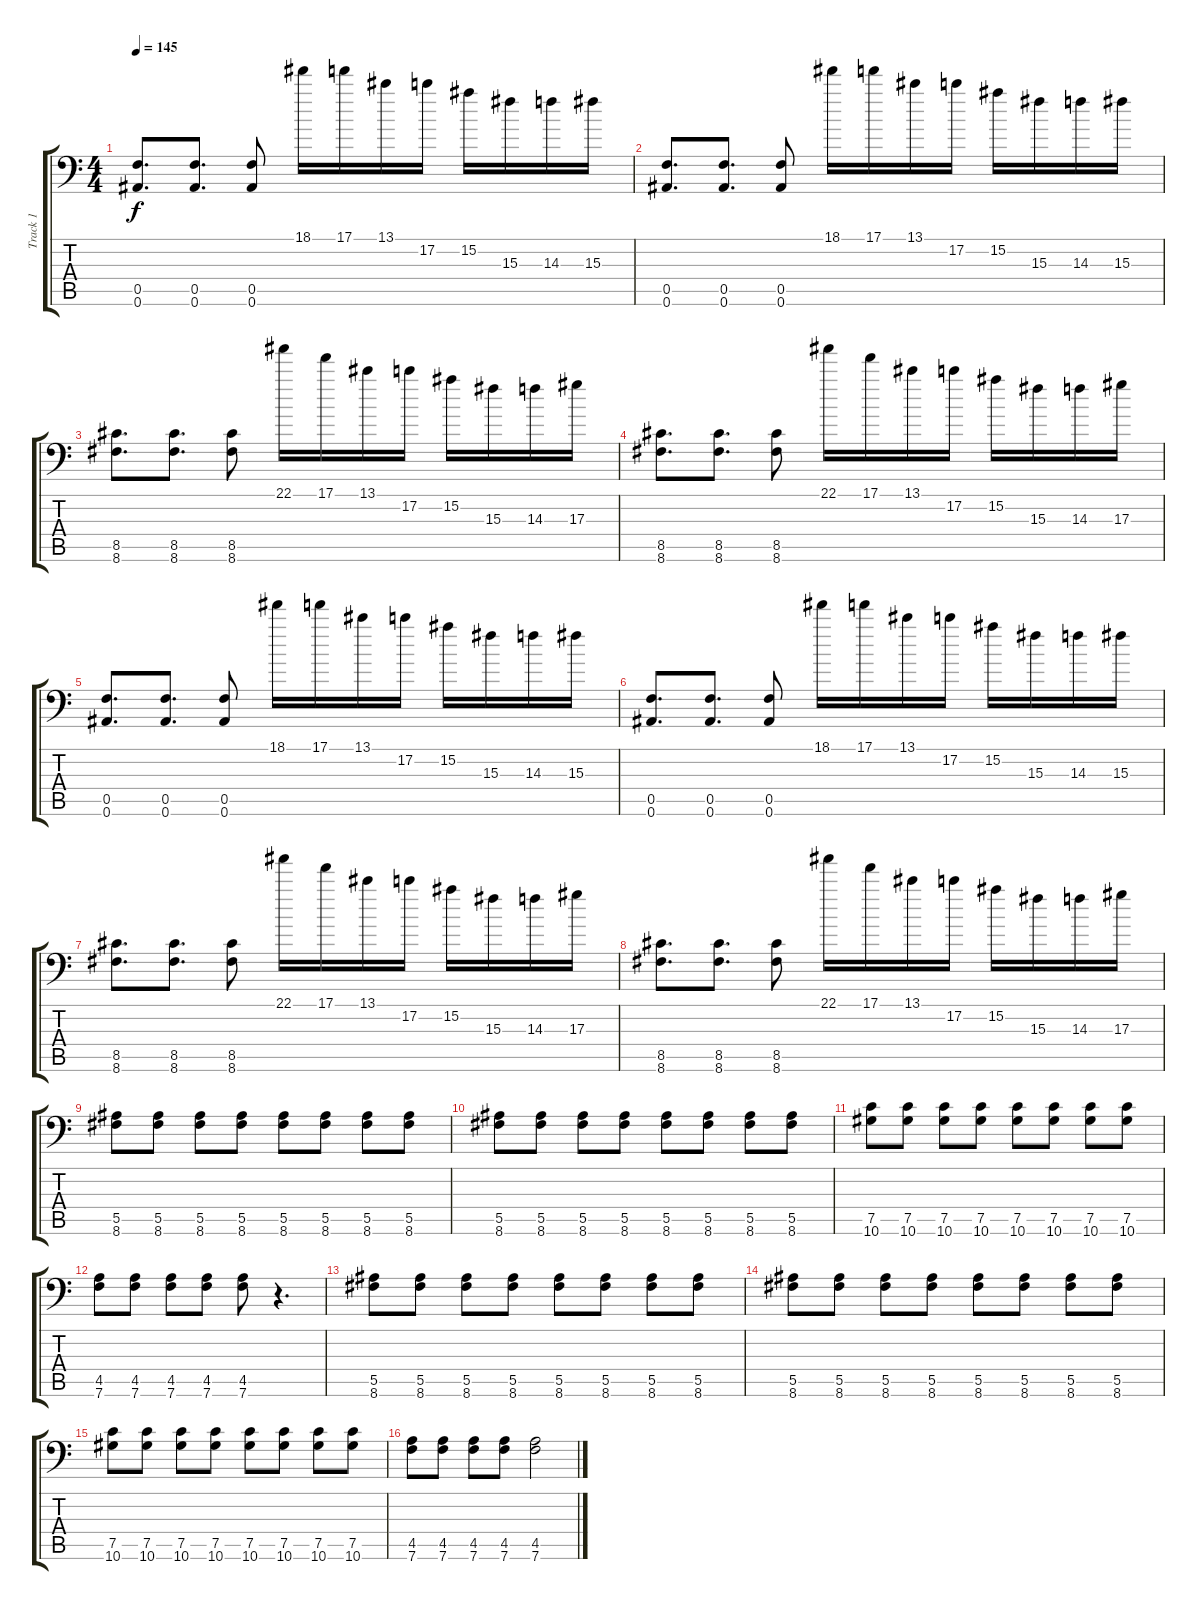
\track ("Track 1" "Track 1") {instrument distortionguitar}
\staff {score tabs}
\tuning (C4 G3 Eb3 Bb2 F2 Bb1) {hide}
\ts (4 4)
\tempo 145
\clef f4
\ks c
(0.5 0.6).8{d dy f} (0.5 0.6).8{d} (0.5 0.6).8 18.1.16 17.1.16 13.1.16 17.2.16 15.2.16 15.3.16 14.3.16 15.3.16 |
(0.5 0.6).8{d} (0.5 0.6).8{d} (0.5 0.6).8 18.1.16 17.1.16 13.1.16 17.2.16 15.2.16 15.3.16 14.3.16 15.3.16 |
(8.5 8.6).8{d} (8.5 8.6).8{d} (8.5 8.6).8 22.1.16 17.1.16 13.1.16 17.2.16 15.2.16 15.3.16 14.3.16 17.3.16 |
(8.5 8.6).8{d} (8.5 8.6).8{d} (8.5 8.6).8 22.1.16 17.1.16 13.1.16 17.2.16 15.2.16 15.3.16 14.3.16 17.3.16 |
(0.5 0.6).8{d} (0.5 0.6).8{d} (0.5 0.6).8 18.1.16 17.1.16 13.1.16 17.2.16 15.2.16 15.3.16 14.3.16 15.3.16 |
(0.5 0.6).8{d} (0.5 0.6).8{d} (0.5 0.6).8 18.1.16 17.1.16 13.1.16 17.2.16 15.2.16 15.3.16 14.3.16 15.3.16 |
(8.5 8.6).8{d} (8.5 8.6).8{d} (8.5 8.6).8 22.1.16 17.1.16 13.1.16 17.2.16 15.2.16 15.3.16 14.3.16 17.3.16 |
(8.5 8.6).8{d} (8.5 8.6).8{d} (8.5 8.6).8 22.1.16 17.1.16 13.1.16 17.2.16 15.2.16 15.3.16 14.3.16 17.3.16 |
(5.5 8.6).8 (5.5 8.6).8 (5.5 8.6).8 (5.5 8.6).8 (5.5 8.6).8 (5.5 8.6).8 (5.5 8.6).8 (5.5 8.6).8 |
(5.5 8.6).8 (5.5 8.6).8 (5.5 8.6).8 (5.5 8.6).8 (5.5 8.6).8 (5.5 8.6).8 (5.5 8.6).8 (5.5 8.6).8 |
(7.5 10.6).8 (7.5 10.6).8 (7.5 10.6).8 (7.5 10.6).8 (7.5 10.6).8 (7.5 10.6).8 (7.5 10.6).8 (7.5 10.6).8 |
(4.5 7.6).8 (4.5 7.6).8 (4.5 7.6).8 (4.5 7.6).8 (4.5 7.6).8 r.4{d} |
(5.5 8.6).8 (5.5 8.6).8 (5.5 8.6).8 (5.5 8.6).8 (5.5 8.6).8 (5.5 8.6).8 (5.5 8.6).8 (5.5 8.6).8 |
(5.5 8.6).8 (5.5 8.6).8 (5.5 8.6).8 (5.5 8.6).8 (5.5 8.6).8 (5.5 8.6).8 (5.5 8.6).8 (5.5 8.6).8 |
(7.5 10.6).8 (7.5 10.6).8 (7.5 10.6).8 (7.5 10.6).8 (7.5 10.6).8 (7.5 10.6).8 (7.5 10.6).8 (7.5 10.6).8 |
(4.5 7.6).8 (4.5 7.6).8 (4.5 7.6).8 (4.5 7.6).8 (4.5 7.6).2
